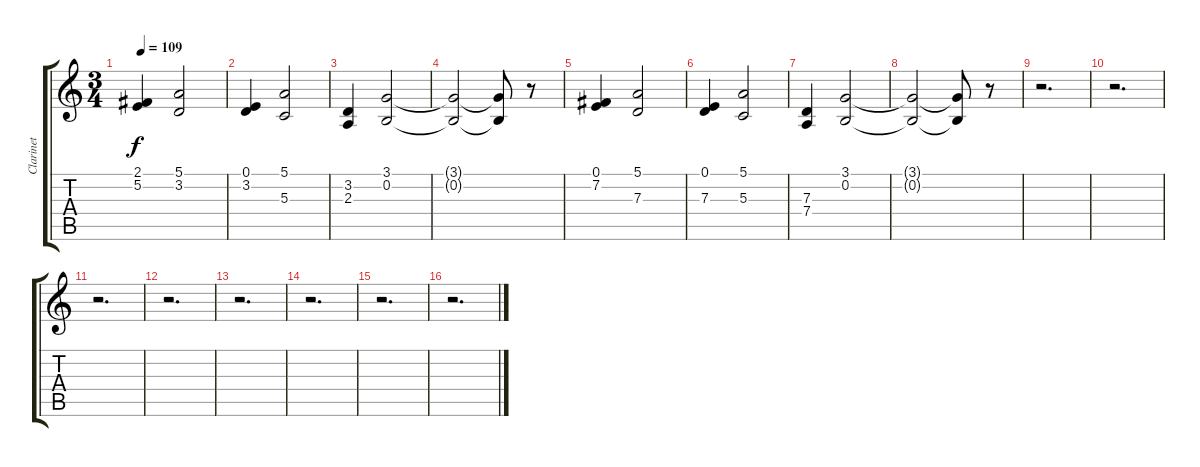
\track ("Clarinet" "Clarinet") {instrument clarinet}
\staff {score tabs}
\tuning (E4 B3 G3 D3 A2 E2) {hide}
\ts (3 4)
\tempo 109
\clef g2
\ks c
(2.1 5.2).4{dy f instrument clarinet} (5.1 3.2).2 |
(0.1 3.2).4 (5.1 5.3).2 |
(3.2 2.3).4 (3.1 0.2).2 |
(3.1{t} 0.2{t}).2 (3.1{t} 0.2{t}).8 r.8 |
(0.1 7.2).4 (5.1 7.3).2 |
(0.1 7.3).4 (5.1 5.3).2 |
(7.3 7.4).4 (3.1 0.2).2 |
(3.1{t} 0.2{t}).2 (3.1{t} 0.2{t}).8 r.8 |
r.2{d} |
r.2{d} |
r.2{d} |
r.2{d} |
r.2{d} |
r.2{d} |
r.2{d} |
r.2{d}
